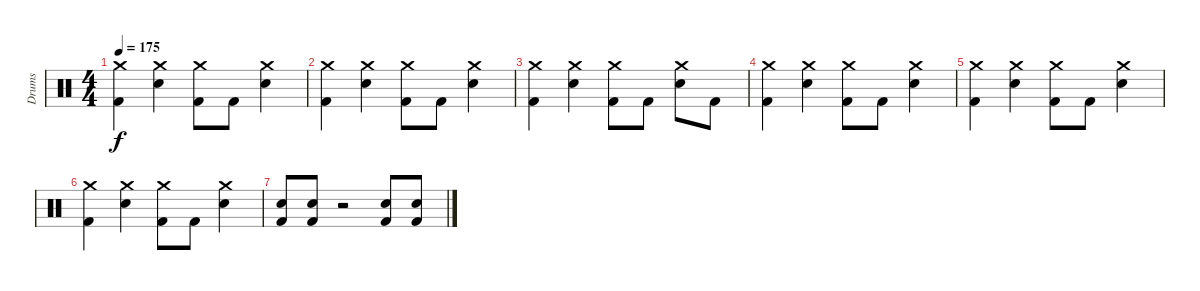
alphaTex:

\track ("Drums" "Drums") {instrument percussion}
\staff {score}
\articulation defaults
\ts (4 4)
\tempo 175
\clef neutral
\ks c
("Kick (hit) 2" "Crash medium (hit)").4{dy f} ("Snare (hit) 2" "Crash medium (hit)").4 ("Kick (hit) 2" "Crash medium (hit)").8 "Kick (hit) 2".8 ("Snare (hit) 2" "Crash medium (hit)").4 |
("Kick (hit) 2" "Crash medium (hit)").4 ("Snare (hit) 2" "Crash medium (hit)").4 ("Kick (hit) 2" "Crash medium (hit)").8 "Kick (hit) 2".8 ("Snare (hit) 2" "Crash medium (hit)").4 |
("Kick (hit) 2" "Crash medium (hit)").4 ("Snare (hit) 2" "Crash medium (hit)").4 ("Kick (hit) 2" "Crash medium (hit)").8 "Kick (hit) 2".8 ("Snare (hit) 2" "Crash medium (hit)").8 "Kick (hit) 2".8 |
("Kick (hit) 2" "Crash medium (hit)").4 ("Snare (hit) 2" "Crash medium (hit)").4 ("Kick (hit) 2" "Crash medium (hit)").8 "Kick (hit) 2".8 ("Snare (hit) 2" "Crash medium (hit)").4 |
("Kick (hit) 2" "Crash medium (hit)").4 ("Snare (hit) 2" "Crash medium (hit)").4 ("Kick (hit) 2" "Crash medium (hit)").8 "Kick (hit) 2".8 ("Snare (hit) 2" "Crash medium (hit)").4 |
("Kick (hit) 2" "Crash medium (hit)").4 ("Snare (hit) 2" "Crash medium (hit)").4 ("Kick (hit) 2" "Crash medium (hit)").8 "Kick (hit) 2".8 ("Snare (hit) 2" "Crash medium (hit)").4 |
("Kick (hit) 2" "Snare (hit) 2").8 ("Kick (hit) 2" "Snare (hit) 2").8 r.2 ("Kick (hit) 2" "Snare (hit) 2").8 ("Kick (hit) 2" "Snare (hit) 2").8
